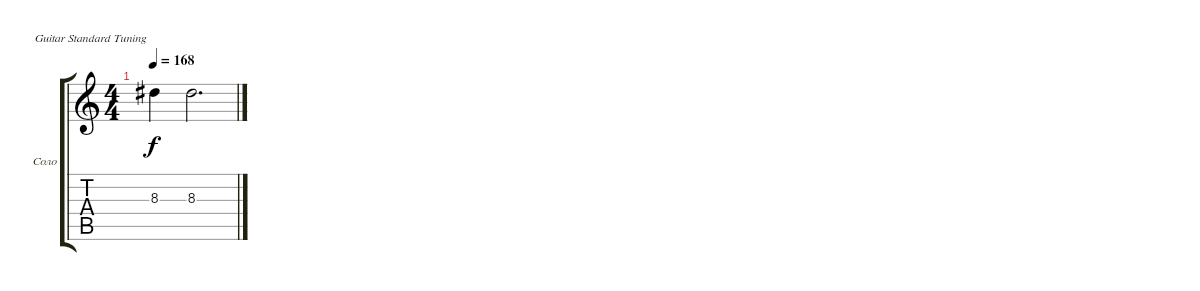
\defaultSystemsLayout 4
\bracketExtendMode groupsimilarinstruments
\firstSystemTrackNameOrientation horizontal
\otherSystemsTrackNameOrientation horizontal
\track ("Г. Каспарян" "Соло") {instrument electricguitarclean}
\staff {score tabs}
\tuning (E4 B3 G3 D3 A2 E2)
\ts (4 4)
\tempo 168
\clef g2
\ks c
8.3.4{dy f} 8.3.2{d}
